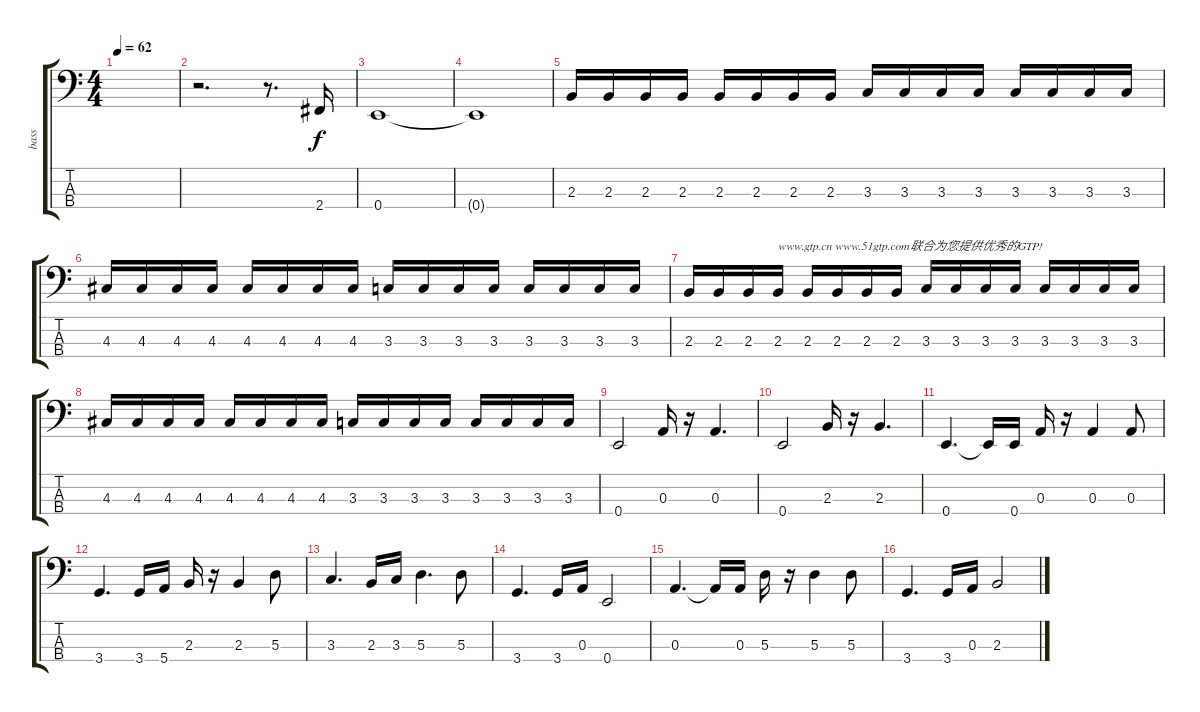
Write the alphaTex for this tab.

\track ("bass" "bass") {instrument electricbassfinger}
\staff {score tabs}
\tuning (G2 D2 A1 E1) {hide}
\ts (4 4)
\tempo 62
\clef f4
\ks c
|
r.2{d} r.8{d} 2.4.16 |
0.4.1 |
0.4{t}.1 |
2.3.16 2.3.16 2.3.16 2.3.16 2.3.16 2.3.16 2.3.16 2.3.16 3.3.16 3.3.16 3.3.16 3.3.16 3.3.16 3.3.16 3.3.16 3.3.16 |
4.3.16 4.3.16 4.3.16 4.3.16 4.3.16 4.3.16 4.3.16 4.3.16 3.3.16 3.3.16 3.3.16 3.3.16 3.3.16 3.3.16 3.3.16 3.3.16 |
2.3.16 2.3.16 2.3.16 2.3.16{txt "www.gtp.cn www.51gtp.com联合为您提供优秀的GTP!"} 2.3.16 2.3.16 2.3.16 2.3.16 3.3.16 3.3.16 3.3.16 3.3.16 3.3.16 3.3.16 3.3.16 3.3.16 |
4.3.16 4.3.16 4.3.16 4.3.16 4.3.16 4.3.16 4.3.16 4.3.16 3.3.16 3.3.16 3.3.16 3.3.16 3.3.16 3.3.16 3.3.16 3.3.16 |
0.4.2 0.3.16 r.16 0.3.4{d} |
0.4.2 2.3.16 r.16 2.3.4{d} |
0.4.4{d} 0.4{t}.16 0.4.16 0.3.16 r.16 0.3.4 0.3.8 |
3.4.4{d} 3.4.16 5.4.16 2.3.16 r.16 2.3.4 5.3.8 |
3.3.4{d} 2.3.16 3.3.16 5.3.4{d} 5.3.8 |
3.4.4{d} 3.4.16 0.3.16 0.4.2 |
0.3.4{d} 0.3{t}.16 0.3.16 5.3.16 r.16 5.3.4 5.3.8 |
3.4.4{d} 3.4.16 0.3.16 2.3.2
